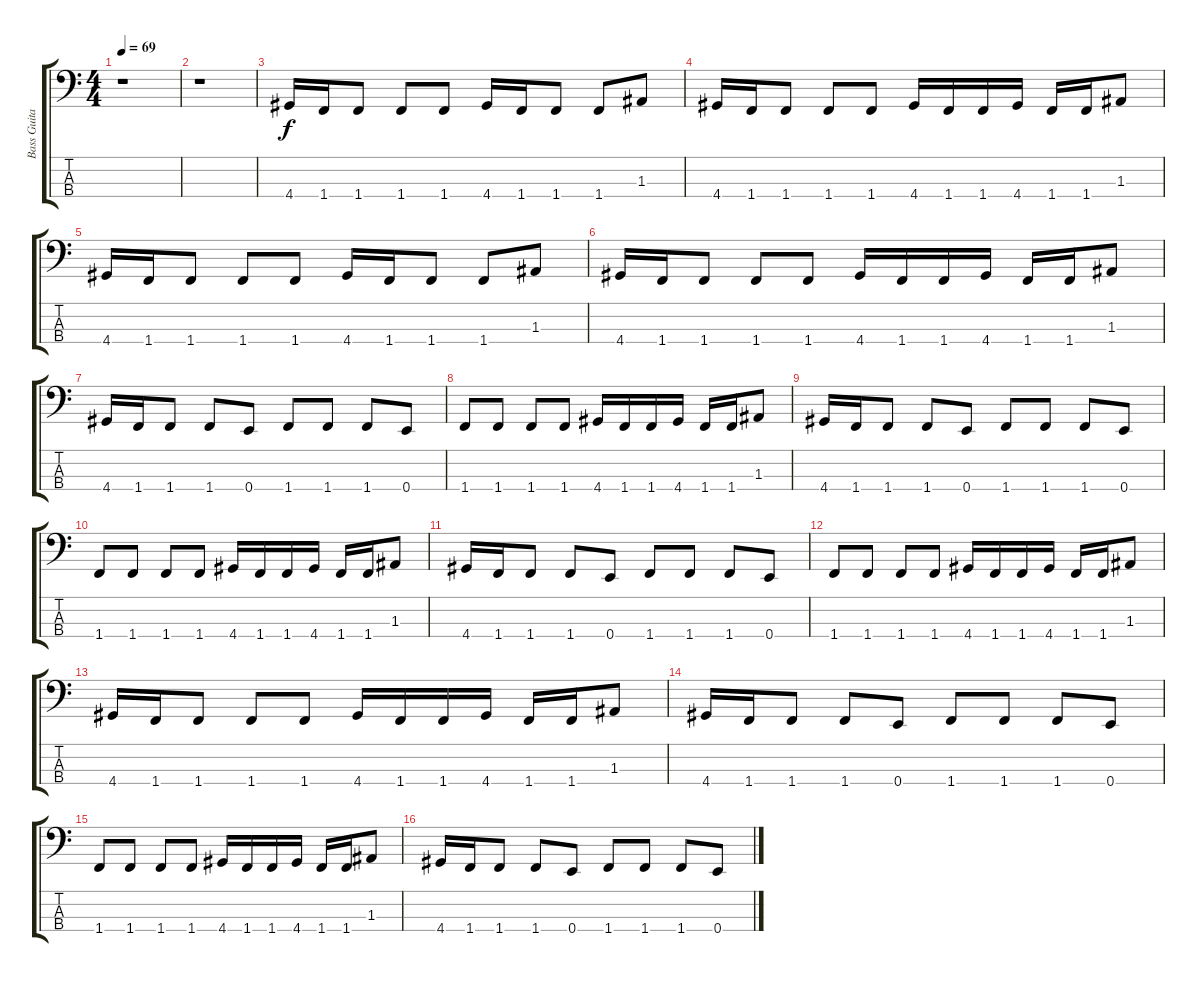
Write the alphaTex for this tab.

\track ("Bass Guitar" "Bass Guita") {instrument electricbassfinger}
\staff {score tabs}
\tuning (G2 D2 A1 E1) {hide}
\ts (4 4)
\tempo 69
\clef f4
\ks c
r.1{dy f instrument electricbassfinger} |
r.1 |
4.4.16 1.4.16 1.4.8 1.4.8 1.4.8 4.4.16 1.4.16 1.4.8 1.4.8 1.3.8 |
4.4.16 1.4.16 1.4.8 1.4.8 1.4.8 4.4.16 1.4.16 1.4.16 4.4.16 1.4.16 1.4.16 1.3.8 |
4.4.16 1.4.16 1.4.8 1.4.8 1.4.8 4.4.16 1.4.16 1.4.8 1.4.8 1.3.8 |
4.4.16 1.4.16 1.4.8 1.4.8 1.4.8 4.4.16 1.4.16 1.4.16 4.4.16 1.4.16 1.4.16 1.3.8 |
4.4.16 1.4.16 1.4.8 1.4.8 0.4.8 1.4.8 1.4.8 1.4.8 0.4.8 |
1.4.8 1.4.8 1.4.8 1.4.8 4.4.16 1.4.16 1.4.16 4.4.16 1.4.16 1.4.16 1.3.8 |
4.4.16 1.4.16 1.4.8 1.4.8 0.4.8 1.4.8 1.4.8 1.4.8 0.4.8 |
1.4.8 1.4.8 1.4.8 1.4.8 4.4.16 1.4.16 1.4.16 4.4.16 1.4.16 1.4.16 1.3.8 |
4.4.16 1.4.16 1.4.8 1.4.8 0.4.8 1.4.8 1.4.8 1.4.8 0.4.8 |
1.4.8 1.4.8 1.4.8 1.4.8 4.4.16 1.4.16 1.4.16 4.4.16 1.4.16 1.4.16 1.3.8 |
4.4.16 1.4.16 1.4.8 1.4.8 1.4.8 4.4.16 1.4.16 1.4.16 4.4.16 1.4.16 1.4.16 1.3.8 |
4.4.16 1.4.16 1.4.8 1.4.8 0.4.8 1.4.8 1.4.8 1.4.8 0.4.8 |
1.4.8 1.4.8 1.4.8 1.4.8 4.4.16 1.4.16 1.4.16 4.4.16 1.4.16 1.4.16 1.3.8 |
4.4.16 1.4.16 1.4.8 1.4.8 0.4.8 1.4.8 1.4.8 1.4.8 0.4.8
